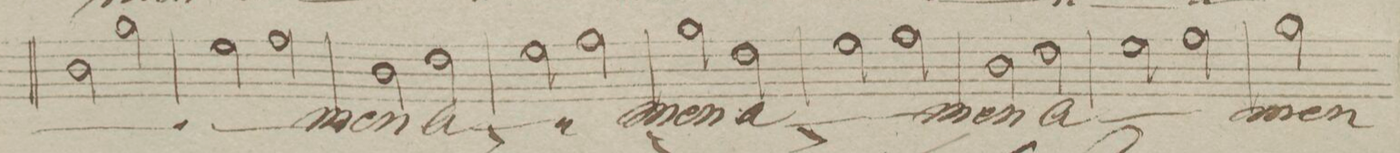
**kern	**text	**dynam
*I"Bas.	*	*
*clefF4	*	*
*k[b-]	*	*
*met(c|)	*	*
*M2/2	*	*
2D\	.	.
2B-\	.	.
=82	=82	=82
2G\	.	.
2A\	.	.
=83	=83	=83
2D\	-men	.
2F\	a-	.
=84	=84	=84
2G\	.	.
2A\	.	.
=85	=85	=85
2B-\	-men	.
2F\	a-	.
=86	=86	=86
2G\	.	.
2A\	.	.
=87	=87	=87
2D\	-men	.
2F\	a-	.
=88	=88	=88
2G\	.	.
2A\	.	.
=89	=89	=89
2B-\	-men	.
*-	*-	*-
